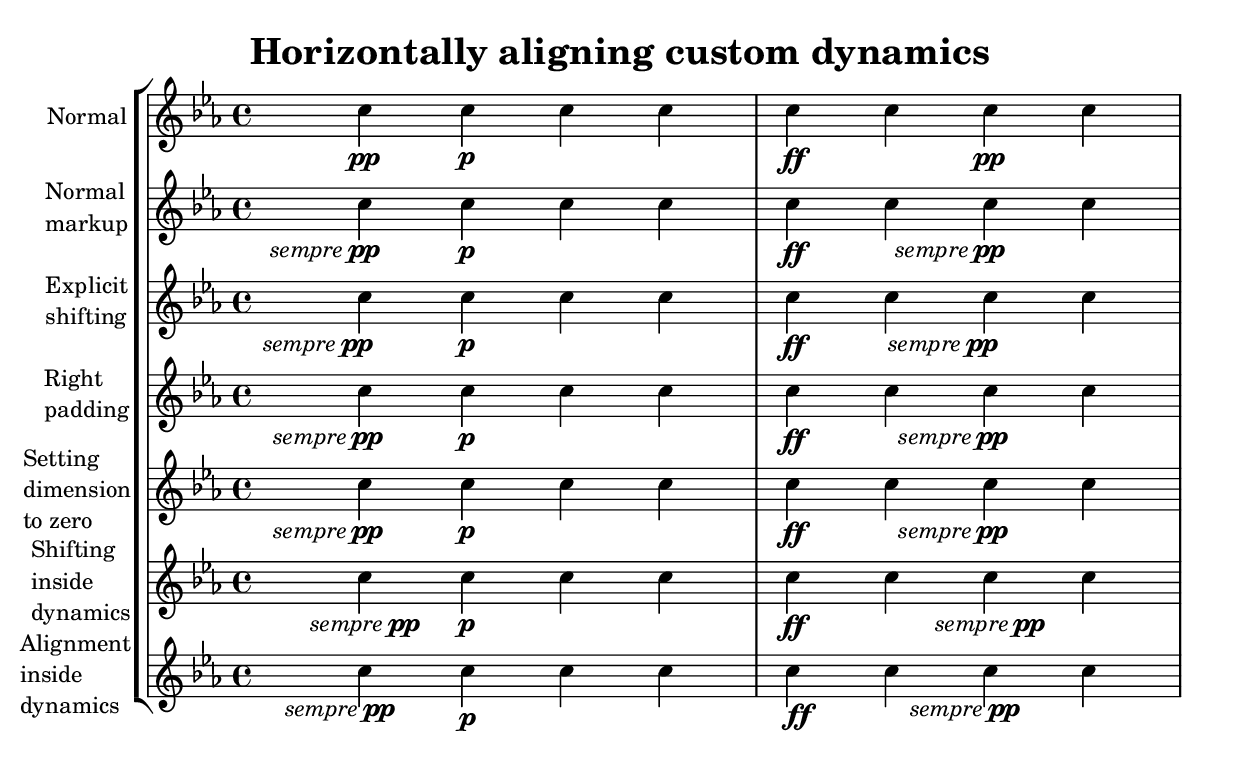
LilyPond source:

%% http://lsr.dsi.unimi.it/LSR/Item?id=393

%% see also http://www.lilypond.org/doc/v2.18/Documentation/snippets/tweaks-and-overrides#tweaks-and-overrides-horizontally-aligning-custom-dynamics-_0028e_002eg_002e-_0022sempre-pp_0022-_0022piu-f_0022-_0022subito-p_0022_0029

\header { title = "Horizontally aligning custom dynamics" }

\paper { ragged-right = ##f }

% Solution 1: Using a simple markup with a particular halign value
% Drawback: It's a markup, not a dynamic command, so \dynamicDown
%           etc. will have no effect
semppMarkup = \markup { \halign #1.4 \italic "sempre" \dynamic "pp" }

% Solution 2: Using a dynamic script & shifting with
%             \once \override ...X-offset = ..
% Drawback: \once \override needed for every invocation
semppK =
#(make-dynamic-script
  (markup #:line
          (#:normal-text
           #:italic "sempre"
           #:dynamic "pp")))

% Solution 3: Padding the dynamic script so the center-alignment
%             puts it at the correct position
% Drawback: the padding really reserves the space, nothing else can be there
semppT =
#(make-dynamic-script
  (markup #:line
          (#:normal-text
           #:italic "sempre"
           #:dynamic "pp"
           #:hspace 7.1)))

% Solution 4: Dynamic, setting the dimensions of the additional text to 0
% Drawback: To lilypond "sempre" has no extent, so it might put
%           other stuff there => collisions
% Drawback: Also, there seems to be some spacing, so it's not exactly the
%           same alignment as without the additional text
semppM =
#(make-dynamic-script
  (markup #:line
          (#:with-dimensions '(0 . 0) '(0 . 0)
                             #:right-align
                             #:normal-text
                             #:italic "sempre"
                             #:dynamic "pp")))

% Solution 5: Dynamic with explicit shifting inside the scheme function
semppG =
#(make-dynamic-script
  (markup #:hspace 0
          #:translate '(-18.85 . 0)
          #:line (#:normal-text
                  #:italic "sempre"
                  #:dynamic "pp")))

% Solution 6: Dynamic with explicit alignment. This has only effect
%             if one sets X-offset!
% Drawback: One needs to set DynamicText.X-offset!
% Drawback: Aligned at the right edge of the additional text,
%           not at the center of pp
semppMII =
#(make-dynamic-script
  (markup #:line (#:right-align
                  #:normal-text
                  #:italic "sempre"
                  #:dynamic "pp")))

\context StaffGroup <<
  \context Staff = "s" <<
    \set Staff.instrumentName = #"Normal"
    \relative c'' {
      \key es \major
      c4\pp c\p c c | c\ff c c\pp c
    }
  >>
  \context Staff = "sMarkup" <<
    \set Staff.instrumentName = \markup \column { Normal markup }
    \relative c'' {
      \key es \major
      c4-\semppMarkup c\p c c | c\ff c c-\semppMarkup c
    }
  >>
  \context Staff = "sK" <<
    \set Staff.instrumentName = \markup \column { Explicit shifting }
    \relative c'' {
      \key es \major
      \once \override DynamicText.X-offset = #-9.2
      c4\semppK c\p c c
      c4\ff c
      \once \override DynamicText.X-offset = #-9.2
      c4\semppK c
    }
  >>
  \context Staff = "sT" <<
    \set Staff.instrumentName = \markup \column { Right padding }
    \relative c'' {
      \key es \major
      c4\semppT c\p c c | c\ff c c\semppT c
    }
  >>
  \context Staff = "sM" <<
    \set Staff.instrumentName = \markup \column { Setting dimension "to zero" }
    \relative c'' {
      \key es \major
      c4\semppM c\p c c | c\ff c c\semppM c
    }
  >>
  \context Staff = "sG" <<
    \set Staff.instrumentName = \markup \column { Shifting inside dynamics }
    \relative c'' {
      \key es \major
      c4\semppG c\p c c | c\ff c c\semppG c
    }
  >>
  \context Staff = "sMII" <<
    \set Staff.instrumentName = \markup \column { Alignment inside dynamics }
    \relative c'' {
      \key es \major
      % Setting to ##f (false) gives the same result
      \override DynamicText.X-offset = #0
      c4\semppMII c\p c c | c\ff c c\semppMII c
    }
  >>
>>
